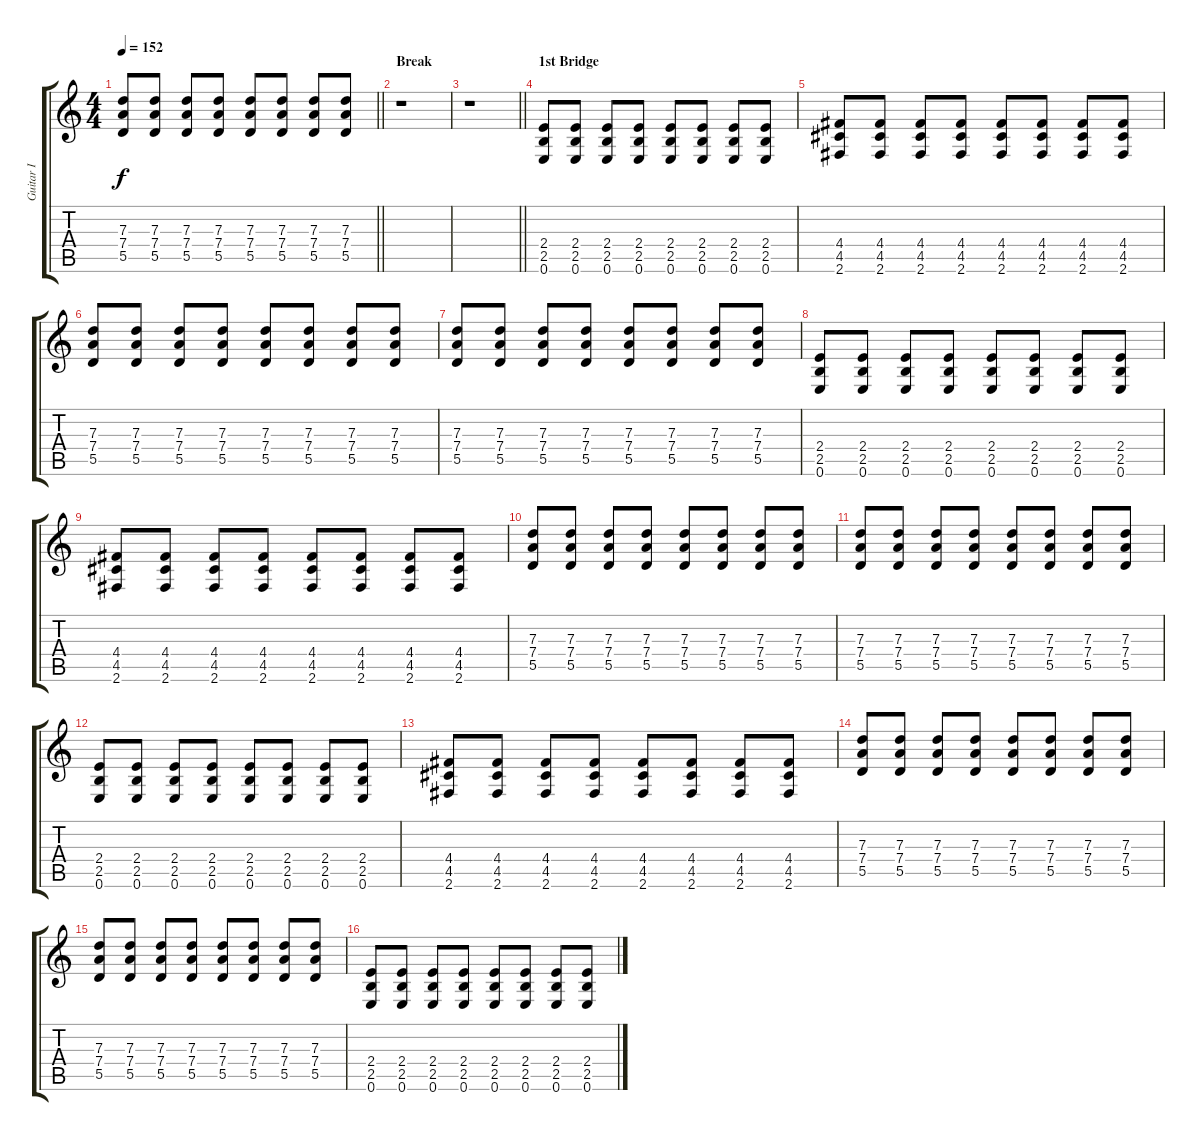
\track ("Guitar I" "Guitar I") {instrument overdrivenguitar}
\staff {score tabs}
\tuning (E4 B3 G3 D3 A2 E2) {hide}
\ts (4 4)
\tempo 152
\clef g2
\barLineRight lightlight
\ks c
(7.3 7.4 5.5).8{dy f} (7.3 7.4 5.5).8 (7.3 7.4 5.5).8 (7.3 7.4 5.5).8 (7.3 7.4 5.5).8 (7.3 7.4 5.5).8 (7.3 7.4 5.5).8 (7.3 7.4 5.5).8 |
\section ("" "Break")
r.1 |
\barLineRight lightlight
r.1 |
\section ("" "1st Bridge")
(2.4 2.5 0.6).8 (2.4 2.5 0.6).8 (2.4 2.5 0.6).8 (2.4 2.5 0.6).8 (2.4 2.5 0.6).8 (2.4 2.5 0.6).8 (2.4 2.5 0.6).8 (2.4 2.5 0.6).8 |
(4.4 4.5 2.6).8 (4.4 4.5 2.6).8 (4.4 4.5 2.6).8 (4.4 4.5 2.6).8 (4.4 4.5 2.6).8 (4.4 4.5 2.6).8 (4.4 4.5 2.6).8 (4.4 4.5 2.6).8 |
(7.3 7.4 5.5).8 (7.3 7.4 5.5).8 (7.3 7.4 5.5).8 (7.3 7.4 5.5).8 (7.3 7.4 5.5).8 (7.3 7.4 5.5).8 (7.3 7.4 5.5).8 (7.3 7.4 5.5).8 |
(7.3 7.4 5.5).8 (7.3 7.4 5.5).8 (7.3 7.4 5.5).8 (7.3 7.4 5.5).8 (7.3 7.4 5.5).8 (7.3 7.4 5.5).8 (7.3 7.4 5.5).8 (7.3 7.4 5.5).8 |
(2.4 2.5 0.6).8 (2.4 2.5 0.6).8 (2.4 2.5 0.6).8 (2.4 2.5 0.6).8 (2.4 2.5 0.6).8 (2.4 2.5 0.6).8 (2.4 2.5 0.6).8 (2.4 2.5 0.6).8 |
(4.4 4.5 2.6).8 (4.4 4.5 2.6).8 (4.4 4.5 2.6).8 (4.4 4.5 2.6).8 (4.4 4.5 2.6).8 (4.4 4.5 2.6).8 (4.4 4.5 2.6).8 (4.4 4.5 2.6).8 |
(7.3 7.4 5.5).8 (7.3 7.4 5.5).8 (7.3 7.4 5.5).8 (7.3 7.4 5.5).8 (7.3 7.4 5.5).8 (7.3 7.4 5.5).8 (7.3 7.4 5.5).8 (7.3 7.4 5.5).8 |
(7.3 7.4 5.5).8 (7.3 7.4 5.5).8 (7.3 7.4 5.5).8 (7.3 7.4 5.5).8 (7.3 7.4 5.5).8 (7.3 7.4 5.5).8 (7.3 7.4 5.5).8 (7.3 7.4 5.5).8 |
(2.4 2.5 0.6).8 (2.4 2.5 0.6).8 (2.4 2.5 0.6).8 (2.4 2.5 0.6).8 (2.4 2.5 0.6).8 (2.4 2.5 0.6).8 (2.4 2.5 0.6).8 (2.4 2.5 0.6).8 |
(4.4 4.5 2.6).8 (4.4 4.5 2.6).8 (4.4 4.5 2.6).8 (4.4 4.5 2.6).8 (4.4 4.5 2.6).8 (4.4 4.5 2.6).8 (4.4 4.5 2.6).8 (4.4 4.5 2.6).8 |
(7.3 7.4 5.5).8 (7.3 7.4 5.5).8 (7.3 7.4 5.5).8 (7.3 7.4 5.5).8 (7.3 7.4 5.5).8 (7.3 7.4 5.5).8 (7.3 7.4 5.5).8 (7.3 7.4 5.5).8 |
(7.3 7.4 5.5).8 (7.3 7.4 5.5).8 (7.3 7.4 5.5).8 (7.3 7.4 5.5).8 (7.3 7.4 5.5).8 (7.3 7.4 5.5).8 (7.3 7.4 5.5).8 (7.3 7.4 5.5).8 |
(2.4 2.5 0.6).8 (2.4 2.5 0.6).8 (2.4 2.5 0.6).8 (2.4 2.5 0.6).8 (2.4 2.5 0.6).8 (2.4 2.5 0.6).8 (2.4 2.5 0.6).8 (2.4 2.5 0.6).8
